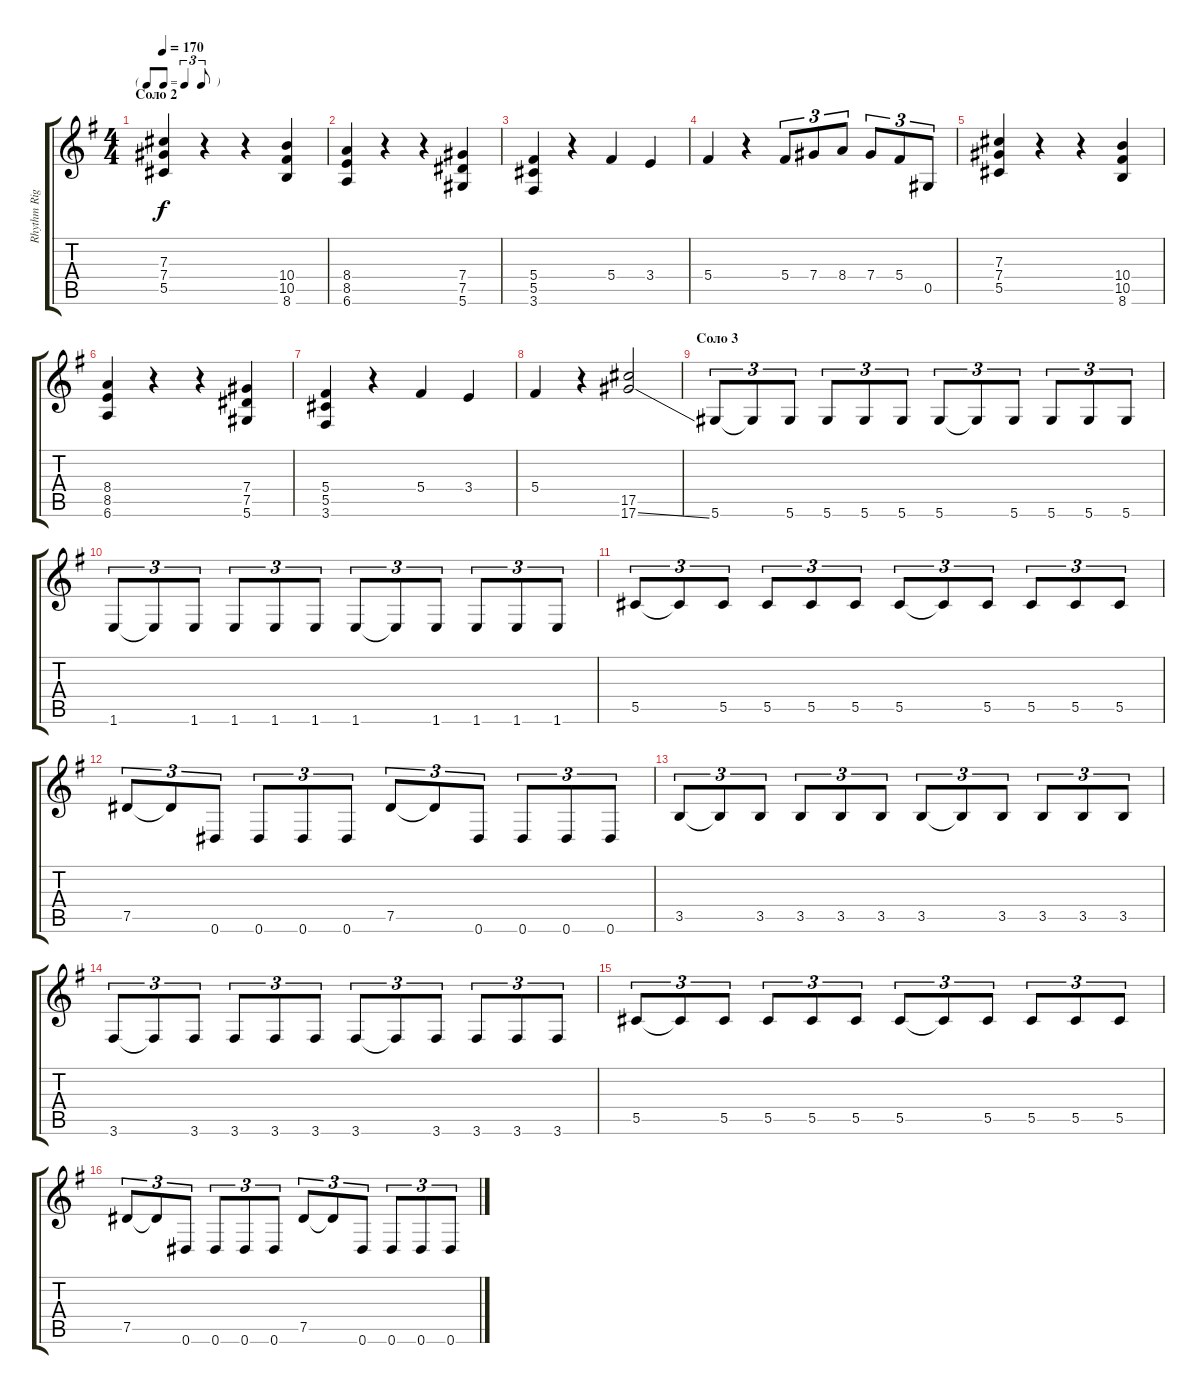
\track ("Rhythm Right" "Rhythm Rig") {instrument overdrivenguitar}
\staff {score tabs}
\tuning (Eb4 Bb3 Gb3 Db3 Ab2 Eb2) {hide}
\ts (4 4)
\tf triplet8th
\section ("" "Соло 2")
\tempo 170
\clef g2
\ks eminor
(7.3 7.4 5.5).4{dy f volume 14} r.4 r.4 (10.4 10.5 8.6).4 |
(8.4 8.5 6.6).4 r.4 r.4 (7.4 7.5 5.6).4 |
(5.4 5.5 3.6).4 r.4 5.4.4 3.4.4 |
5.4.4 r.4 5.4.8{tu (3 2)} 7.4.8{tu (3 2)} 8.4.8{tu (3 2)} 7.4.8{tu (3 2)} 5.4.8{tu (3 2)} 0.5.8{tu (3 2)} |
(7.3 7.4 5.5).4 r.4 r.4 (10.4 10.5 8.6).4 |
(8.4 8.5 6.6).4 r.4 r.4 (7.4 7.5 5.6).4 |
(5.4 5.5 3.6).4 r.4 5.4.4 3.4.4 |
5.4.4 r.4 (17.5 17.6{ss}).2 |
\section ("" "Соло 3")
5.6.8{tu (3 2)} 5.6{t}.8{tu (3 2)} 5.6.8{tu (3 2)} 5.6.8{tu (3 2)} 5.6.8{tu (3 2)} 5.6.8{tu (3 2)} 5.6.8{tu (3 2)} 5.6{t}.8{tu (3 2)} 5.6.8{tu (3 2)} 5.6.8{tu (3 2)} 5.6.8{tu (3 2)} 5.6.8{tu (3 2)} |
1.6.8{tu (3 2)} 1.6{t}.8{tu (3 2)} 1.6.8{tu (3 2)} 1.6.8{tu (3 2)} 1.6.8{tu (3 2)} 1.6.8{tu (3 2)} 1.6.8{tu (3 2)} 1.6{t}.8{tu (3 2)} 1.6.8{tu (3 2)} 1.6.8{tu (3 2)} 1.6.8{tu (3 2)} 1.6.8{tu (3 2)} |
5.5.8{tu (3 2)} 5.5{t}.8{tu (3 2)} 5.5.8{tu (3 2)} 5.5.8{tu (3 2)} 5.5.8{tu (3 2)} 5.5.8{tu (3 2)} 5.5.8{tu (3 2)} 5.5{t}.8{tu (3 2)} 5.5.8{tu (3 2)} 5.5.8{tu (3 2)} 5.5.8{tu (3 2)} 5.5.8{tu (3 2)} |
7.5.8{tu (3 2)} 7.5{t}.8{tu (3 2)} 0.6.8{tu (3 2)} 0.6.8{tu (3 2)} 0.6.8{tu (3 2)} 0.6.8{tu (3 2)} 7.5.8{tu (3 2)} 7.5{t}.8{tu (3 2)} 0.6.8{tu (3 2)} 0.6.8{tu (3 2)} 0.6.8{tu (3 2)} 0.6.8{tu (3 2)} |
3.5.8{tu (3 2)} 3.5{t}.8{tu (3 2)} 3.5.8{tu (3 2)} 3.5.8{tu (3 2)} 3.5.8{tu (3 2)} 3.5.8{tu (3 2)} 3.5.8{tu (3 2)} 3.5{t}.8{tu (3 2)} 3.5.8{tu (3 2)} 3.5.8{tu (3 2)} 3.5.8{tu (3 2)} 3.5.8{tu (3 2)} |
3.6.8{tu (3 2)} 3.6{t}.8{tu (3 2)} 3.6.8{tu (3 2)} 3.6.8{tu (3 2)} 3.6.8{tu (3 2)} 3.6.8{tu (3 2)} 3.6.8{tu (3 2)} 3.6{t}.8{tu (3 2)} 3.6.8{tu (3 2)} 3.6.8{tu (3 2)} 3.6.8{tu (3 2)} 3.6.8{tu (3 2)} |
5.5.8{tu (3 2)} 5.5{t}.8{tu (3 2)} 5.5.8{tu (3 2)} 5.5.8{tu (3 2)} 5.5.8{tu (3 2)} 5.5.8{tu (3 2)} 5.5.8{tu (3 2)} 5.5{t}.8{tu (3 2)} 5.5.8{tu (3 2)} 5.5.8{tu (3 2)} 5.5.8{tu (3 2)} 5.5.8{tu (3 2)} |
7.5.8{tu (3 2)} 7.5{t}.8{tu (3 2)} 0.6.8{tu (3 2)} 0.6.8{tu (3 2)} 0.6.8{tu (3 2)} 0.6.8{tu (3 2)} 7.5.8{tu (3 2)} 7.5{t}.8{tu (3 2)} 0.6.8{tu (3 2)} 0.6.8{tu (3 2)} 0.6.8{tu (3 2)} 0.6.8{tu (3 2)}
